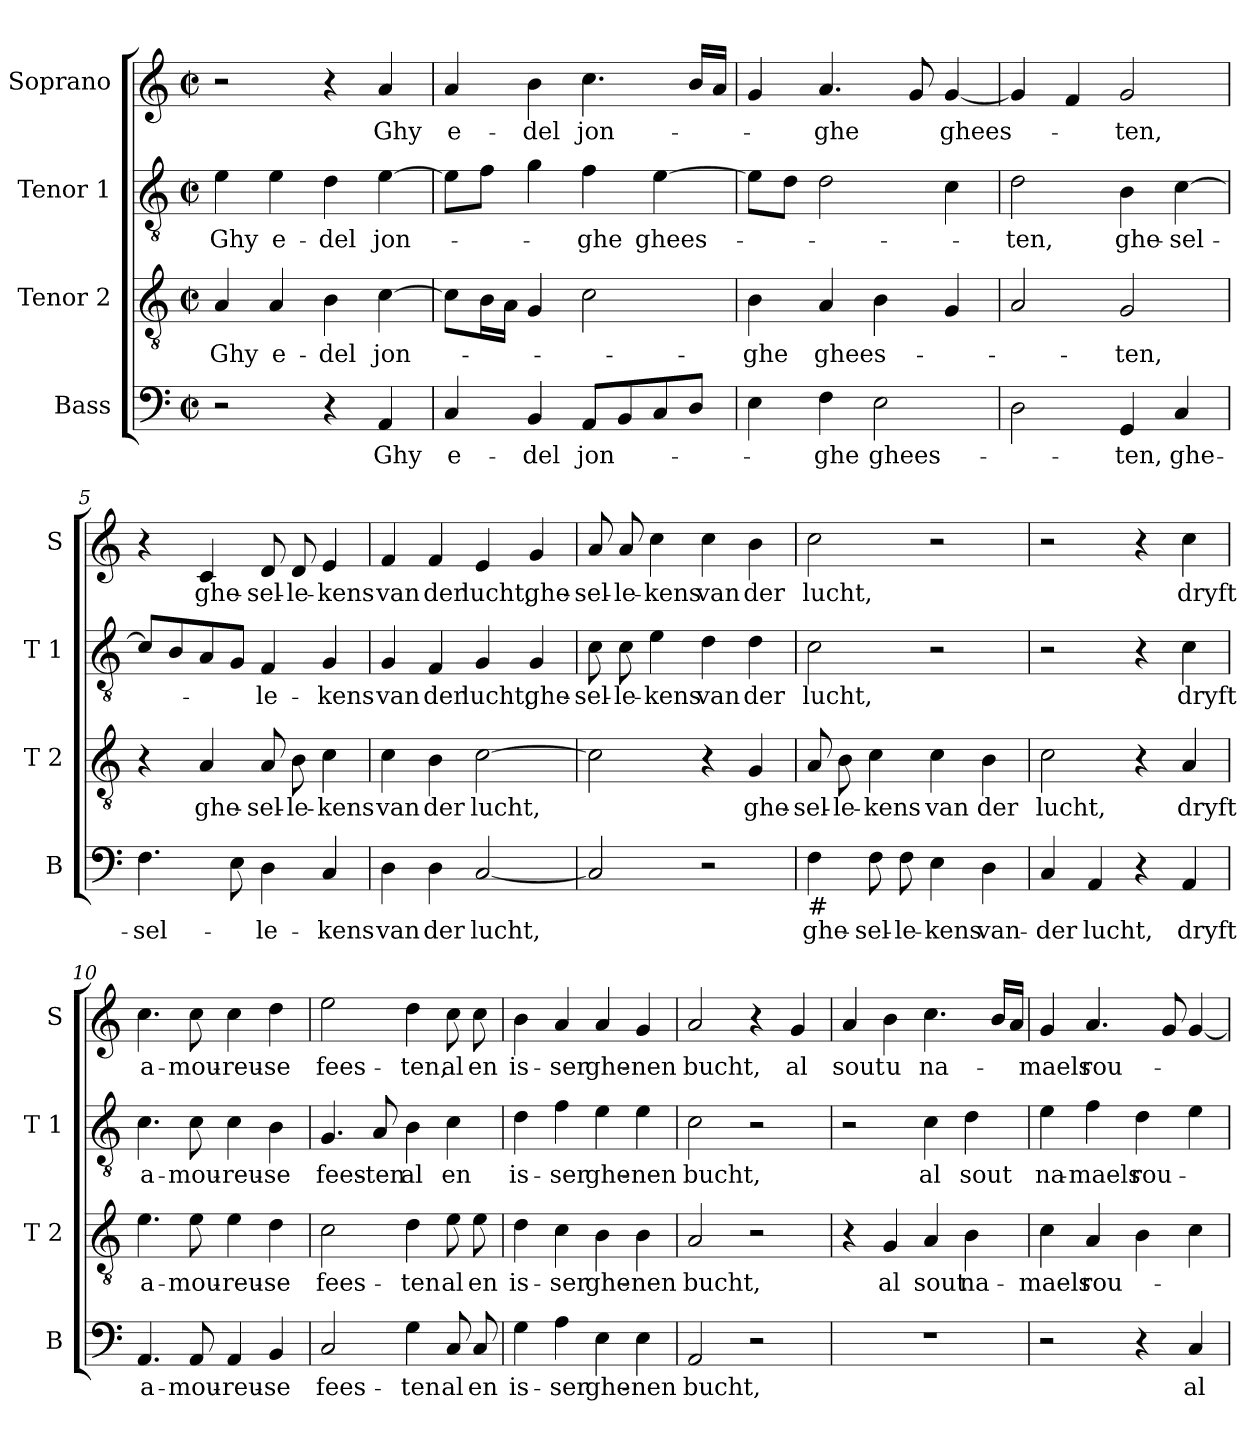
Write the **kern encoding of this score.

**kern	**text	**kern	**text	**kern	**text	**kern	**text
*part4	*part4	*part3	*part3	*part2	*part2	*part1	*part1
*staff4	*staff4	*staff3	*staff3	*staff2	*staff2	*staff1	*staff1
*I"Bass	*	*I"Tenor 2	*	*I"Tenor 1	*	*I"Soprano	*
*I'B	*	*I'T 2	*	*I'T 1	*	*I'S	*
*clefF4	*	*clefGv2	*	*clefGv2	*	*clefG2	*
*k[]	*	*k[]	*	*k[]	*	*k[]	*
*C:	*	*C:	*	*C:	*	*C:	*
*M2/2	*	*M2/2	*	*M2/2	*	*M2/2	*
*met(c|)	*	*met(c|)	*	*met(c|)	*	*met(c|)	*
=1	=1	=1	=1	=1	=1	=1	=1
2r	.	4A/	Ghy	4e\	Ghy	2r	.
.	.	4A/	e-	4e\	e-	.	.
4r	.	4B\	-del	4d\	-del	4r	.
4AA/	Ghy	[4c\	jon-	[4e\	jon-	4a/	Ghy
=2	=2	=2	=2	=2	=2	=2	=2
4C/	e-	8c\L]	.	8e\L]	.	4a/	e-
.	.	16B\L	.	8f\J	.	.	.
.	.	16A\JJ	.	.	.	.	.
4BB/	-del	4G/	.	4g\	.	4b\	-del
8AA/L	jon-	2c\	.	4f\	-ghe	4.cc\	jon-
8BB/	.	.	.	.	.	.	.
8C/	.	.	.	[4e\	ghees-	.	.
8D/J	.	.	.	.	.	16b/LL	.
.	.	.	.	.	.	16a/JJ	.
=3	=3	=3	=3	=3	=3	=3	=3
4E\	.	4B\	-ghe	8e\L]	.	4g/	.
.	.	.	.	8d\J	.	.	.
4F\	-ghe	4A/	ghees-	2d\	.	4.a/	-ghe
2E\	ghees-	4B\	.	.	.	.	.
.	.	.	.	.	.	8g/	.
.	.	4G/	.	4c\	.	[4g/	ghees-
=4	=4	=4	=4	=4	=4	=4	=4
2D\	.	2A/	.	2d\	-ten,	4g/]	.
.	.	.	.	.	.	4f/	.
4GG/	-ten,	2G/	-ten,	4B\	ghe-	2g/	-ten,
4C/	ghe-	.	.	[4c\	-sel-	.	.
=5	=5	=5	=5	=5	=5	=5	=5
4.F\	-sel-	4r	.	8c/L]	.	4r	.
.	.	.	.	8B/	.	.	.
.	.	4A/	ghe-	8A/	.	4c/	ghe-
8E\	.	.	.	8G/J	.	.	.
4D\	-le-	8A/	-sel-	4F/	-le-	8d/	-sel-
.	.	8B\	-le-	.	.	8d/	-le-
4C/	-kens	4c\	-kens	4G/	-kens	4e/	-kens
!!LO:LB:g=z
=6	=6	=6	=6	=6	=6	=6	=6
4D\	van	4c\	van	4G/	van	4f/	van
4D\	der	4B\	der	4F/	der	4f/	der
[2C/	lucht,	[2c\	lucht,	4G/	lucht,	4e/	lucht,
.	.	.	.	4G/	ghe-	4g/	ghe-
=7	=7	=7	=7	=7	=7	=7	=7
2C/]	.	2c\]	.	8c\	-sel-	8a/	-sel-
.	.	.	.	8c\	-le-	8a/	-le-
.	.	.	.	4e\	-kens	4cc\	-kens
2r	.	4r	.	4d\	van	4cc\	van
.	.	4G/	ghe-	4d\	der	4b\	der
=8	=8	=8	=8	=8	=8	=8	=8
!LO:TX:b:t=#	!	!	!	!	!	!	!
4F\	ghe-	8A/	-sel-	2c\	lucht,	2cc\	lucht,
.	.	8B\	-le-	.	.	.	.
8F\	-sel-	4c\	-kens	.	.	.	.
8F\	-le-	.	.	.	.	.	.
4E\	-kens	4c\	van	2r	.	2r	.
4D\	van-	4B\	der	.	.	.	.
=9	=9	=9	=9	=9	=9	=9	=9
4C/	-der	2c\	lucht,	2r	.	2r	.
4AA/	lucht,	.	.	.	.	.	.
4r	.	4r	.	4r	.	4r	.
4AA/	dryft	4A/	dryft	4c\	dryft	4cc\	dryft
=10	=10	=10	=10	=10	=10	=10	=10
4.AA/	a-	4.e\	a-	4.c\	a-	4.cc\	a-
8AA/	-mou-	8e\	-mou-	8c\	-mou-	8cc\	-mou-
4AA/	-reu-	4e\	-reu-	4c\	-reu-	4cc\	-reu-
4BB/	-se	4d\	-se	4B\	-se	4dd\	-se
!!LO:LB:g=z
=11	=11	=11	=11	=11	=11	=11	=11
2C/	fees-	2c\	fees-	4.G/	fees-	2ee\	fees-
.	.	.	.	8A/	-ten	.	.
4G\	-ten	4d\	-ten	4B\	al	4dd\	-ten,
8C/	al	8e\	al	4c\	en	8cc\	al
8C/	en	8e\	en	.	.	8cc\	en
=12	=12	=12	=12	=12	=12	=12	=12
4G\	is-	4d\	is-	4d\	is-	4b\	is-
4A\	-ser	4c\	-ser	4f\	-ser	4a/	-ser
4E\	ghe-	4B\	ghe-	4e\	ghe-	4a/	ghe-
4E\	-nen	4B\	-nen	4e\	-nen	4g/	-nen
=13	=13	=13	=13	=13	=13	=13	=13
2AA/	bucht,	2A/	bucht,	2c\	bucht,	2a/	bucht,
2r	.	2r	.	2r	.	4r	.
.	.	.	.	.	.	4g/	al
=14	=14	=14	=14	=14	=14	=14	=14
1r	.	4r	.	2r	.	4a/	sout
.	.	4G/	al	.	.	4b\	u
.	.	4A/	sout	4c\	al	4.cc\	na-
.	.	4B\	na-	4d\	sout	.	.
.	.	.	.	.	.	16b/LL	.
.	.	.	.	.	.	16a/JJ	.
=15	=15	=15	=15	=15	=15	=15	=15
2r	.	4c\	-maels	4e\	na-	4g/	-maels
.	.	4A/	rou-	4f\	-maels	4.a/	rou-
4r	.	4B\	.	4d\	rou-	.	.
.	.	.	.	.	.	8g/	.
4C/	al	4c\	.	4e\	.	[4g/	.
=	=	=	=	=	=	=	=
*-	*-	*-	*-	*-	*-	*-	*-
